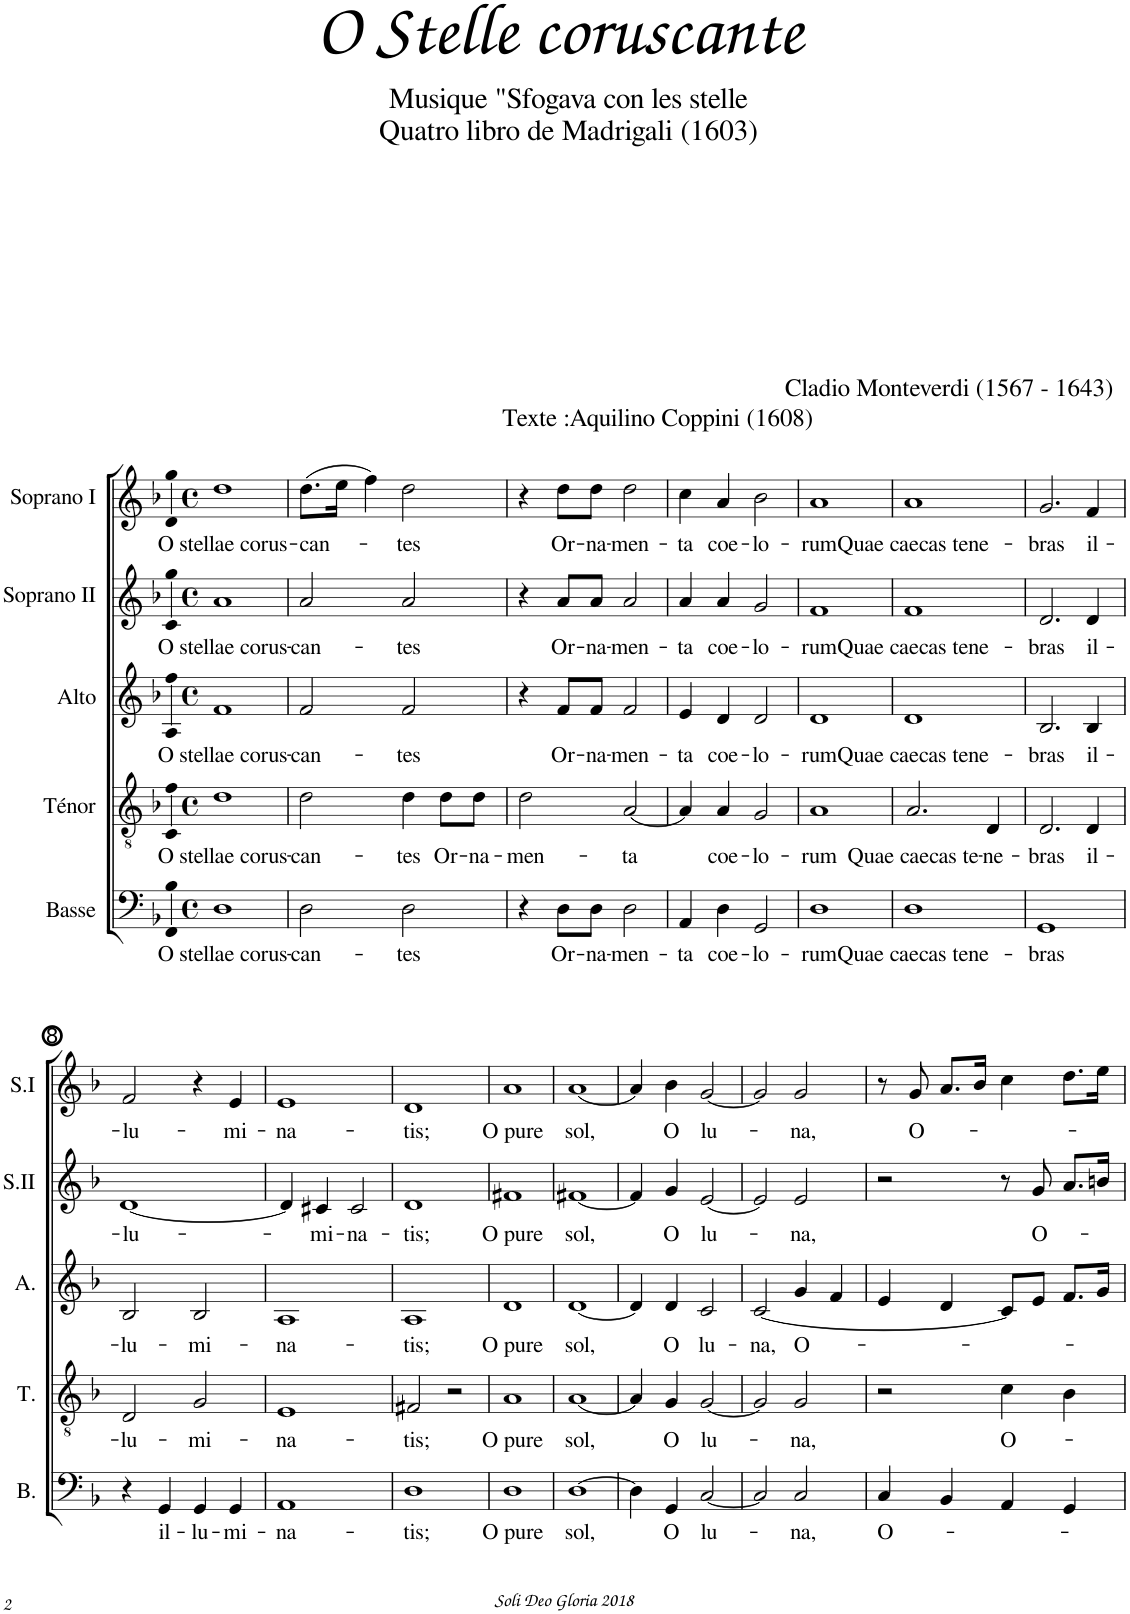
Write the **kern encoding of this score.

**kern	**text	**kern	**text	**kern	**text	**kern	**text	**kern	**text
*part5	*part5	*part4	*part4	*part3	*part3	*part2	*part2	*part1	*part1
*staff5	*staff5	*staff4	*staff4	*staff3	*staff3	*staff2	*staff2	*staff1	*staff1
*I"Basse	*	*I"Ténor	*	*I"Alto	*	*I"Soprano II	*	*I"Soprano I	*
*I'B.	*	*I'T.	*	*I'A.	*	*I'S.II	*	*I'S.I	*
*clefF4	*	*clefGv2	*	*clefG2	*	*clefG2	*	*clefG2	*
*k[b-]	*	*k[b-]	*	*k[b-]	*	*k[b-]	*	*k[b-]	*
*F:	*	*F:	*	*F:	*	*F:	*	*F:	*
*M4/4	*	*M4/4	*	*M4/4	*	*M4/4	*	*M4/4	*
*met(c)	*	*met(c)	*	*met(c)	*	*met(c)	*	*met(c)	*
=1	=1	=1	=1	=1	=1	=1	=1	=1	=1
!	!LO:LY:b	!	!LO:LY:b	!	!LO:LY:b	!	!LO:LY:b	!	!LO:LY:b
1D	O stellae corus-	1d	O stellae corus-	1f	O stellae corus-	1a	O stellae corus-	1dd	O stellae corus-
=2	=2	=2	=2	=2	=2	=2	=2	=2	=2
!	!LO:LY:b	!	!LO:LY:b	!	!LO:LY:b	!	!LO:LY:b	!	!LO:LY:b
2D\	-can-	2d\	-can-	2f/	-can-	2a/	-can-	(8.dd\L	-can-
.	.	.	.	.	.	.	.	16ee\Jk	.
.	.	.	.	.	.	.	.	4ff\)	.
!	!LO:LY:b	!	!LO:LY:b	!	!LO:LY:b	!	!LO:LY:b	!	!LO:LY:b
2D\	-tes	4d\	-tes	2f/	-tes	2a/	-tes	2dd\	-tes
!	!	!	!LO:LY:b	!	!	!	!	!	!
.	.	8d\L	Or-	.	.	.	.	.	.
!	!	!	!LO:LY:b	!	!	!	!	!	!
.	.	8d\J	-na-	.	.	.	.	.	.
=3	=3	=3	=3	=3	=3	=3	=3	=3	=3
!	!	!	!LO:LY:b	!	!	!	!	!	!
4r	.	2d\	-men-	4r	.	4r	.	4r	.
!	!LO:LY:b	!	!	!	!LO:LY:b	!	!LO:LY:b	!	!LO:LY:b
8D\L	Or-	.	.	8f/L	Or-	8a/L	Or-	8dd\L	Or-
!	!LO:LY:b	!	!	!	!LO:LY:b	!	!LO:LY:b	!	!LO:LY:b
8D\J	-na-	.	.	8f/J	-na-	8a/J	-na-	8dd\J	-na-
!	!LO:LY:b	!	!LO:LY:b	!	!LO:LY:b	!	!LO:LY:b	!	!LO:LY:b
2D\	-men-	[2A/	-ta	2f/	-men-	2a/	-men-	2dd\	-men-
=4	=4	=4	=4	=4	=4	=4	=4	=4	=4
!	!LO:LY:b	!	!	!	!LO:LY:b	!	!LO:LY:b	!	!LO:LY:b
4AA/	-ta	4A/]	.	4e/	-ta	4a/	-ta	4cc\	-ta
!	!LO:LY:b	!	!LO:LY:b	!	!LO:LY:b	!	!LO:LY:b	!	!LO:LY:b
4D\	coe-	4A/	coe-	4d/	coe-	4a/	coe-	4a/	coe-
!	!LO:LY:b	!	!LO:LY:b	!	!LO:LY:b	!	!LO:LY:b	!	!LO:LY:b
2GG/	-lo-	2G/	-lo-	2d/	-lo-	2g/	-lo-	2b-\	-lo-
=5	=5	=5	=5	=5	=5	=5	=5	=5	=5
!	!LO:LY:b	!	!LO:LY:b	!	!LO:LY:b	!	!LO:LY:b	!	!LO:LY:b
1D	-rum	1A	-rum	1d	-rum	1f	-rum	1a	-rum
=6	=6	=6	=6	=6	=6	=6	=6	=6	=6
!	!LO:LY:b	!	!LO:LY:b	!	!LO:LY:b	!	!LO:LY:b	!	!LO:LY:b
1D	Quae caecas tene-	2.A/	Quae caecas te-	1d	Quae caecas tene-	1f	Quae caecas tene-	1a	Quae caecas tene-
!	!	!	!LO:LY:b	!	!	!	!	!	!
.	.	4D/	-ne-	.	.	.	.	.	.
=7	=7	=7	=7	=7	=7	=7	=7	=7	=7
!	!LO:LY:b	!	!LO:LY:b	!	!LO:LY:b	!	!LO:LY:b	!	!LO:LY:b
1GG	-bras	2.D/	-bras	2.B-/	-bras	2.d/	-bras	2.g/	-bras
!	!	!	!LO:LY:b	!	!LO:LY:b	!	!LO:LY:b	!	!LO:LY:b
.	.	4D/	il-	4B-/	il-	4d/	il-	4f/	il-
!!LO:LB:g=z
=8	=8	=8	=8	=8	=8	=8	=8	=8	=8
!	!	!	!LO:LY:b	!	!LO:LY:b	!	!LO:LY:b	!	!LO:LY:b
4r	.	2D/	-lu-	2B-/	-lu-	[1d	-lu-	2f/	-lu-
!	!LO:LY:b	!	!	!	!	!	!	!	!
4GG/	il-	.	.	.	.	.	.	.	.
!	!LO:LY:b	!	!LO:LY:b	!	!LO:LY:b	!	!	!	!
4GG/	-lu-	2G/	-mi-	2B-/	-mi-	.	.	4r	.
!	!LO:LY:b	!	!	!	!	!	!	!	!LO:LY:b
4GG/	-mi-	.	.	.	.	.	.	4e/	-mi-
=9	=9	=9	=9	=9	=9	=9	=9	=9	=9
!	!LO:LY:b	!	!LO:LY:b	!	!LO:LY:b	!	!	!	!LO:LY:b
1AA	-na-	1E	-na-	1A	-na-	4d/]	.	1e	-na-
!	!	!	!	!	!	!	!LO:LY:b	!	!
.	.	.	.	.	.	4c#X/	-mi-	.	.
!	!	!	!	!	!	!	!LO:LY:b	!	!
.	.	.	.	.	.	2c#/	-na-	.	.
=10	=10	=10	=10	=10	=10	=10	=10	=10	=10
!	!LO:LY:b	!	!LO:LY:b	!	!LO:LY:b	!	!LO:LY:b	!	!LO:LY:b
1D	-tis;	2F#X/	-tis;	1A	-tis;	1d	-tis;	1d	-tis;
.	.	2r	.	.	.	.	.	.	.
=11	=11	=11	=11	=11	=11	=11	=11	=11	=11
!	!LO:LY:b	!	!LO:LY:b	!	!LO:LY:b	!	!LO:LY:b	!	!LO:LY:b
1D	O pure	1A	O pure	1d	O pure	1f#X	O pure	1a	O pure
=12	=12	=12	=12	=12	=12	=12	=12	=12	=12
!	!LO:LY:b	!	!LO:LY:b	!	!LO:LY:b	!	!LO:LY:b	!	!LO:LY:b
[1D	sol,	[1A	sol,	[1d	sol,	[1f#X	sol,	[1a	sol,
=13	=13	=13	=13	=13	=13	=13	=13	=13	=13
4D\]	.	4A/]	.	4d/]	.	4f#/]	.	4a/]	.
!	!LO:LY:b	!	!LO:LY:b	!	!LO:LY:b	!	!LO:LY:b	!	!LO:LY:b
4GG/	O	4G/	O	4d/	O	4g/	O	4b-\	O
!	!LO:LY:b	!	!LO:LY:b	!	!LO:LY:b	!	!LO:LY:b	!	!LO:LY:b
[2C/	lu-	[2G/	lu-	2c/	lu-	[2e/	lu-	[2g/	lu-
=14	=14	=14	=14	=14	=14	=14	=14	=14	=14
!	!	!	!	!	!LO:LY:b	!	!	!	!
2C/]	.	2G/]	.	[2c/	-na,	2e/]	.	2g/]	.
!	!LO:LY:b	!	!LO:LY:b	!	!LO:LY:b	!	!LO:LY:b	!	!LO:LY:b
2C/	-na,	2G/	-na,	4g/	O-	2e/	-na,	2g/	-na,
.	.	.	.	4f/	.	.	.	.	.
=15	=15	=15	=15	=15	=15	=15	=15	=15	=15
!	!LO:LY:b	!	!	!	!	!	!	!	!
4C/	O-	2r	.	4e/	.	2r	.	8r	.
!	!	!	!	!	!	!	!	!	!LO:LY:b
.	.	.	.	.	.	.	.	8g/	O-
4BB-/	.	.	.	4d/	.	.	.	8.a/L	.
.	.	.	.	.	.	.	.	16b-/Jk	.
!	!	!	!LO:LY:b	!	!	!	!	!	!
4AA/	.	4c\	O-	8c/L]	.	8r	.	4cc\	.
!	!	!	!	!	!	!	!LO:LY:b	!	!
.	.	.	.	8e/J	.	8g/	O-	.	.
4GG/	.	4B-\	.	8.f/L	.	8.a/L	.	8.dd\L	.
.	.	.	.	16g/Jk	.	16bn/Jk	.	16ee\Jk	.
=	=	=	=	=	=	=	=	=	=
*-	*-	*-	*-	*-	*-	*-	*-	*-	*-
